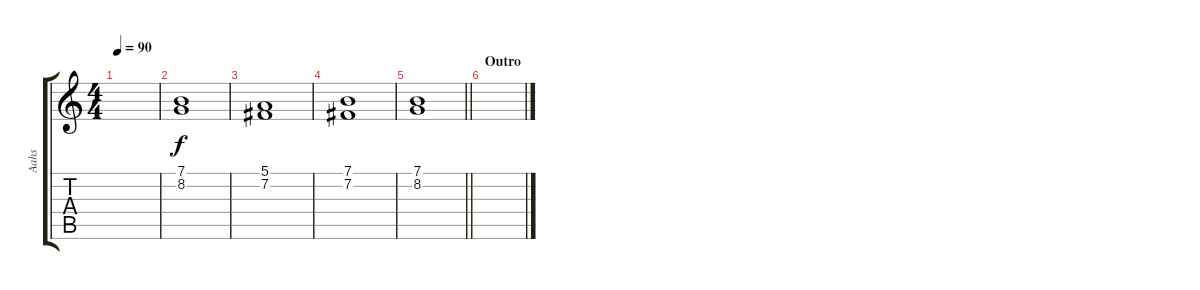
\track ("Aahs" "Aahs") {instrument choiraahs}
\staff {score tabs}
\tuning (E4 B3 G3 D3 A2 E2) {hide}
\ts (4 4)
\tempo 90
\clef g2
\ks c
|
(7.1 8.2).1 |
(5.1 7.2).1 |
(7.1 7.2).1 |
\barLineRight lightlight
(7.1 8.2).1 |
\section ("" "Outro")
